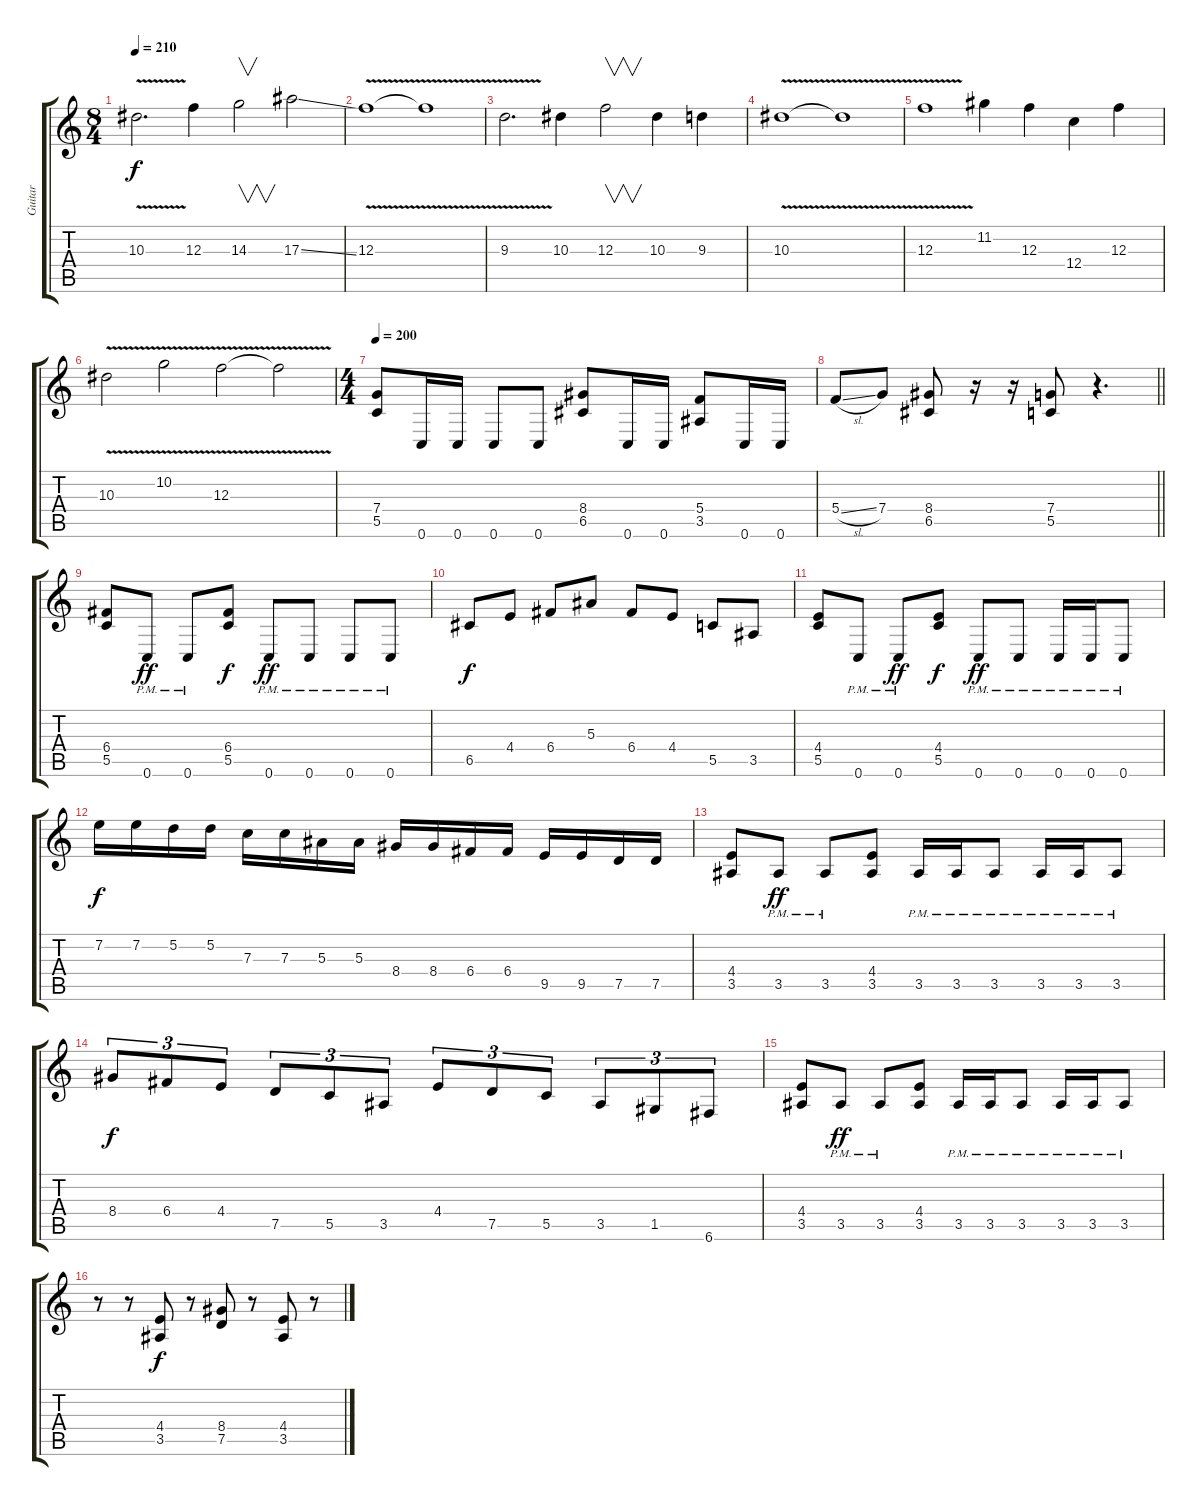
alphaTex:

\track ("Guitar" "Guitar") {instrument distortionguitar}
\staff {score tabs}
\tuning (D4 A3 F3 C3 G2 C2) {hide}
\ts (8 4)
\tempo 210
\clef g2
\ks c
10.3{v}.2{d dy f} 12.3.4 14.3.2{v} 17.3{ss}.2 |
12.3{v}.1 12.3{t}.1 |
9.3{v}.2{d} 10.3.4 12.3.2{v} 10.3.4 9.3.4 |
10.3{v}.1 10.3{t}.1 |
12.3{v}.1 11.2.4 12.3.4 12.4.4 12.3.4 |
10.3{v}.2 10.2{v}.2 12.3{v}.2 12.3{t}.2 |
\ts (4 4)
\tempo 200
(7.4 5.5).8 0.6.16 0.6.16 0.6.8 0.6.8 (8.4 6.5).8 0.6.16 0.6.16 (5.4 3.5).8 0.6.16 0.6.16 |
\barLineRight lightlight
5.4{sl}.8 7.4.8 (8.4 6.5).8 r.16 r.16 (7.4 5.5).8 r.4{d} |
(6.4 5.5).8 0.6{pm}.8{dy ff} 0.6{pm}.8 (6.4 5.5).8{dy f} 0.6{pm}.8{dy ff} 0.6{pm}.8 0.6{pm}.8 0.6{pm}.8 |
6.5.8{dy f} 4.4.8 6.4.8 5.3.8 6.4.8 4.4.8 5.5.8 3.5.8 |
(4.4 5.5).8 0.6{pm}.8 0.6{pm}.8{dy ff} (4.4 5.5).8{dy f} 0.6{pm}.8{dy ff} 0.6{pm}.8 0.6{pm}.16 0.6{pm}.16 0.6{pm}.8 |
7.2.16{dy f} 7.2.16 5.2.16 5.2.16 7.3.16 7.3.16 5.3.16 5.3.16 8.4.16 8.4.16 6.4.16 6.4.16 9.5.16 9.5.16 7.5.16 7.5.16 |
(4.4 3.5).8 3.5{pm}.8{dy ff} 3.5{pm}.8 (4.4 3.5).8 3.5{pm}.16 3.5{pm}.16 3.5{pm}.8 3.5{pm}.16 3.5{pm}.16 3.5{pm}.8 |
8.4.8{tu (3 2) dy f} 6.4.8{tu (3 2)} 4.4.8{tu (3 2)} 7.5.8{tu (3 2)} 5.5.8{tu (3 2)} 3.5.8{tu (3 2)} 4.4.8{tu (3 2)} 7.5.8{tu (3 2)} 5.5.8{tu (3 2)} 3.5.8{tu (3 2)} 1.5.8{tu (3 2)} 6.6.8{tu (3 2)} |
(4.4 3.5).8 3.5{pm}.8{dy ff} 3.5{pm}.8 (4.4 3.5).8 3.5{pm}.16 3.5{pm}.16 3.5{pm}.8 3.5{pm}.16 3.5{pm}.16 3.5{pm}.8 |
r.8 r.8 (4.4 3.5).8{dy f} r.8 (8.4 7.5).8 r.8 (4.4 3.5).8 r.8
